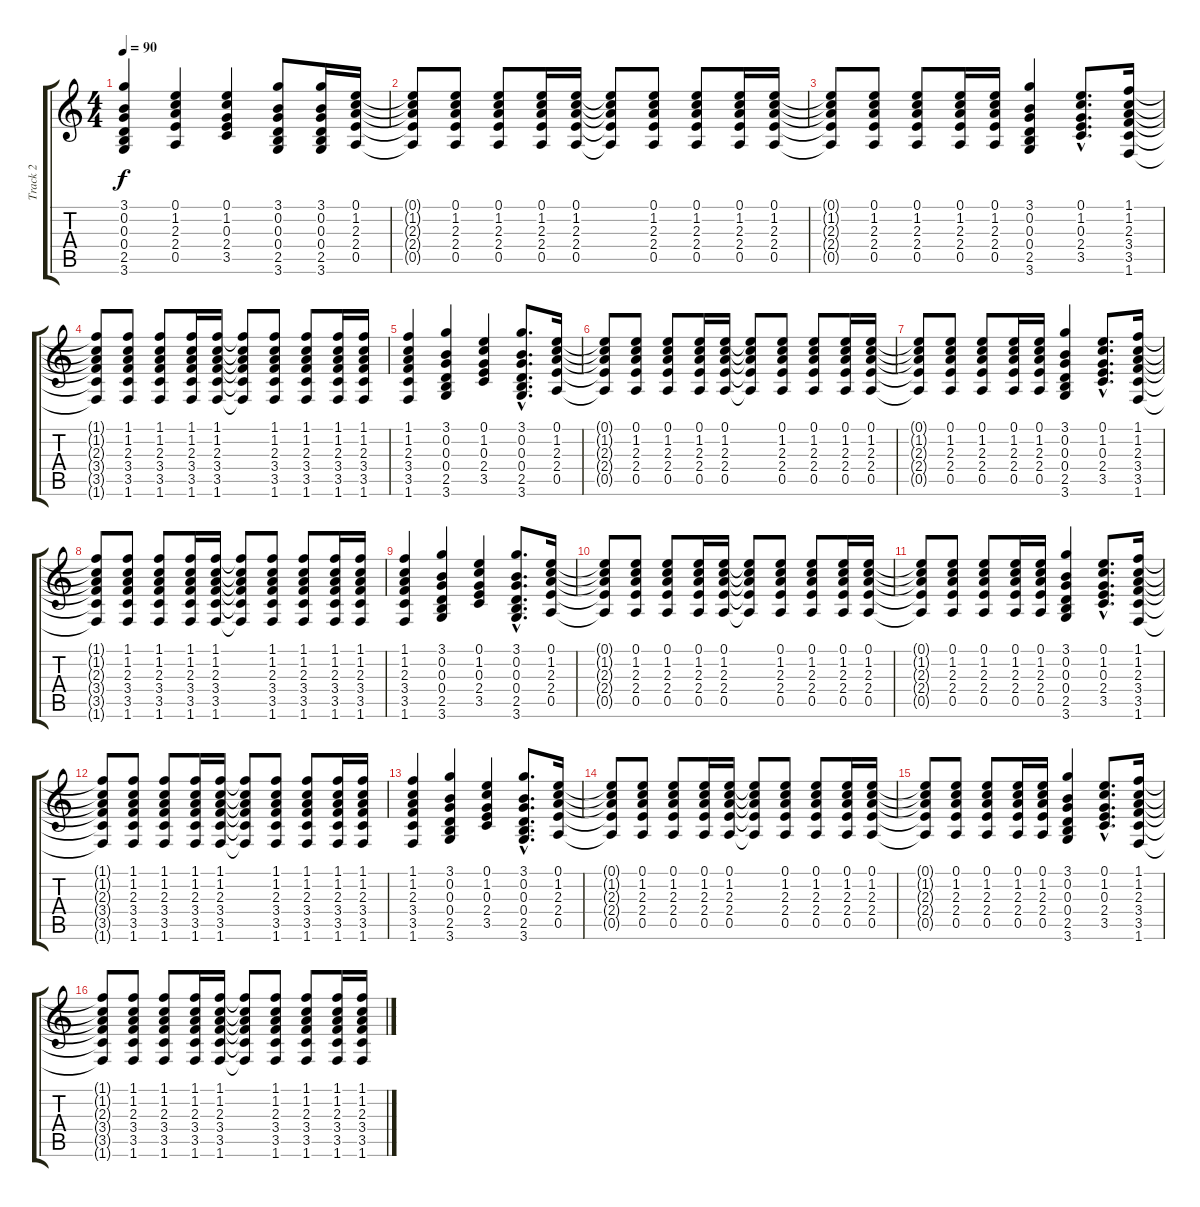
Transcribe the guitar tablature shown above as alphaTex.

\track ("Track 2" "Track 2") {instrument acousticguitarsteel}
\staff {score tabs}
\tuning (E4 B3 G3 D3 A2 E2) {hide}
\ts (4 4)
\tempo 90
\clef g2
\ks c
(3.1 0.2 0.3 0.4 2.5 3.6).4{dy f instrument acousticguitarsteel} (0.1 1.2 2.3 2.4 0.5).4 (0.1 1.2 0.3 2.4 3.5).4 (3.1 0.2 0.3 0.4 2.5 3.6).8 (3.1 0.2 0.3 0.4 2.5 3.6).16 (0.1 1.2 2.3 2.4 0.5).16 |
(0.1{t} 1.2{t} 2.3{t} 2.4{t} 0.5{t}).8 (0.1 1.2 2.3 2.4 0.5).8 (0.1 1.2 2.3 2.4 0.5).8 (0.1 1.2 2.3 2.4 0.5).16 (0.1 1.2 2.3 2.4 0.5).16 (0.1{t} 1.2{t} 2.3{t} 2.4{t} 0.5{t}).8 (0.1 1.2 2.3 2.4 0.5).8 (0.1 1.2 2.3 2.4 0.5).8 (0.1 1.2 2.3 2.4 0.5).16 (0.1 1.2 2.3 2.4 0.5).16 |
(0.1{t} 1.2{t} 2.3{t} 2.4{t} 0.5{t}).8 (0.1 1.2 2.3 2.4 0.5).8 (0.1 1.2 2.3 2.4 0.5).8 (0.1 1.2 2.3 2.4 0.5).16 (0.1 1.2 2.3 2.4 0.5).16 (3.1 0.2 0.3 0.4 2.5 3.6).4 (0.1{hac} 1.2{hac} 0.3{hac} 2.4{hac} 3.5{hac}).8{d} (1.1 1.2 2.3 3.4 3.5 1.6).16 |
(1.1{t} 1.2{t} 2.3{t} 3.4{t} 3.5{t} 1.6{t}).8 (1.1 1.2 2.3 3.4 3.5 1.6).8 (1.1 1.2 2.3 3.4 3.5 1.6).8 (1.1 1.2 2.3 3.4 3.5 1.6).16 (1.1 1.2 2.3 3.4 3.5 1.6).16 (1.1{t} 1.2{t} 2.3{t} 3.4{t} 3.5{t} 1.6{t}).8 (1.1 1.2 2.3 3.4 3.5 1.6).8 (1.1 1.2 2.3 3.4 3.5 1.6).8 (1.1 1.2 2.3 3.4 3.5 1.6).16 (1.1 1.2 2.3 3.4 3.5 1.6).16 |
(1.1 1.2 2.3 3.4 3.5 1.6).4 (3.1 0.2 0.3 0.4 2.5 3.6).4 (0.1 1.2 0.3 2.4 3.5).4 (3.1{hac} 0.2{hac} 0.3{hac} 0.4{hac} 2.5{hac} 3.6{hac}).8{d} (0.1 1.2 2.3 2.4 0.5).16 |
(0.1{t} 1.2{t} 2.3{t} 2.4{t} 0.5{t}).8 (0.1 1.2 2.3 2.4 0.5).8 (0.1 1.2 2.3 2.4 0.5).8 (0.1 1.2 2.3 2.4 0.5).16 (0.1 1.2 2.3 2.4 0.5).16 (0.1{t} 1.2{t} 2.3{t} 2.4{t} 0.5{t}).8 (0.1 1.2 2.3 2.4 0.5).8 (0.1 1.2 2.3 2.4 0.5).8 (0.1 1.2 2.3 2.4 0.5).16 (0.1 1.2 2.3 2.4 0.5).16 |
(0.1{t} 1.2{t} 2.3{t} 2.4{t} 0.5{t}).8 (0.1 1.2 2.3 2.4 0.5).8 (0.1 1.2 2.3 2.4 0.5).8 (0.1 1.2 2.3 2.4 0.5).16 (0.1 1.2 2.3 2.4 0.5).16 (3.1 0.2 0.3 0.4 2.5 3.6).4 (0.1{hac} 1.2{hac} 0.3{hac} 2.4{hac} 3.5{hac}).8{d} (1.1 1.2 2.3 3.4 3.5 1.6).16 |
(1.1{t} 1.2{t} 2.3{t} 3.4{t} 3.5{t} 1.6{t}).8 (1.1 1.2 2.3 3.4 3.5 1.6).8 (1.1 1.2 2.3 3.4 3.5 1.6).8 (1.1 1.2 2.3 3.4 3.5 1.6).16 (1.1 1.2 2.3 3.4 3.5 1.6).16 (1.1{t} 1.2{t} 2.3{t} 3.4{t} 3.5{t} 1.6{t}).8 (1.1 1.2 2.3 3.4 3.5 1.6).8 (1.1 1.2 2.3 3.4 3.5 1.6).8 (1.1 1.2 2.3 3.4 3.5 1.6).16 (1.1 1.2 2.3 3.4 3.5 1.6).16 |
(1.1 1.2 2.3 3.4 3.5 1.6).4 (3.1 0.2 0.3 0.4 2.5 3.6).4 (0.1 1.2 0.3 2.4 3.5).4 (3.1{hac} 0.2{hac} 0.3{hac} 0.4{hac} 2.5{hac} 3.6{hac}).8{d} (0.1 1.2 2.3 2.4 0.5).16 |
(0.1{t} 1.2{t} 2.3{t} 2.4{t} 0.5{t}).8 (0.1 1.2 2.3 2.4 0.5).8 (0.1 1.2 2.3 2.4 0.5).8 (0.1 1.2 2.3 2.4 0.5).16 (0.1 1.2 2.3 2.4 0.5).16 (0.1{t} 1.2{t} 2.3{t} 2.4{t} 0.5{t}).8 (0.1 1.2 2.3 2.4 0.5).8 (0.1 1.2 2.3 2.4 0.5).8 (0.1 1.2 2.3 2.4 0.5).16 (0.1 1.2 2.3 2.4 0.5).16 |
(0.1{t} 1.2{t} 2.3{t} 2.4{t} 0.5{t}).8 (0.1 1.2 2.3 2.4 0.5).8 (0.1 1.2 2.3 2.4 0.5).8 (0.1 1.2 2.3 2.4 0.5).16 (0.1 1.2 2.3 2.4 0.5).16 (3.1 0.2 0.3 0.4 2.5 3.6).4 (0.1{hac} 1.2{hac} 0.3{hac} 2.4{hac} 3.5{hac}).8{d} (1.1 1.2 2.3 3.4 3.5 1.6).16 |
(1.1{t} 1.2{t} 2.3{t} 3.4{t} 3.5{t} 1.6{t}).8 (1.1 1.2 2.3 3.4 3.5 1.6).8 (1.1 1.2 2.3 3.4 3.5 1.6).8 (1.1 1.2 2.3 3.4 3.5 1.6).16 (1.1 1.2 2.3 3.4 3.5 1.6).16 (1.1{t} 1.2{t} 2.3{t} 3.4{t} 3.5{t} 1.6{t}).8 (1.1 1.2 2.3 3.4 3.5 1.6).8 (1.1 1.2 2.3 3.4 3.5 1.6).8 (1.1 1.2 2.3 3.4 3.5 1.6).16 (1.1 1.2 2.3 3.4 3.5 1.6).16 |
(1.1 1.2 2.3 3.4 3.5 1.6).4 (3.1 0.2 0.3 0.4 2.5 3.6).4 (0.1 1.2 0.3 2.4 3.5).4 (3.1{hac} 0.2{hac} 0.3{hac} 0.4{hac} 2.5{hac} 3.6{hac}).8{d} (0.1 1.2 2.3 2.4 0.5).16 |
(0.1{t} 1.2{t} 2.3{t} 2.4{t} 0.5{t}).8 (0.1 1.2 2.3 2.4 0.5).8 (0.1 1.2 2.3 2.4 0.5).8 (0.1 1.2 2.3 2.4 0.5).16 (0.1 1.2 2.3 2.4 0.5).16 (0.1{t} 1.2{t} 2.3{t} 2.4{t} 0.5{t}).8 (0.1 1.2 2.3 2.4 0.5).8 (0.1 1.2 2.3 2.4 0.5).8 (0.1 1.2 2.3 2.4 0.5).16 (0.1 1.2 2.3 2.4 0.5).16 |
(0.1{t} 1.2{t} 2.3{t} 2.4{t} 0.5{t}).8 (0.1 1.2 2.3 2.4 0.5).8 (0.1 1.2 2.3 2.4 0.5).8 (0.1 1.2 2.3 2.4 0.5).16 (0.1 1.2 2.3 2.4 0.5).16 (3.1 0.2 0.3 0.4 2.5 3.6).4 (0.1{hac} 1.2{hac} 0.3{hac} 2.4{hac} 3.5{hac}).8{d} (1.1 1.2 2.3 3.4 3.5 1.6).16 |
(1.1{t} 1.2{t} 2.3{t} 3.4{t} 3.5{t} 1.6{t}).8 (1.1 1.2 2.3 3.4 3.5 1.6).8 (1.1 1.2 2.3 3.4 3.5 1.6).8 (1.1 1.2 2.3 3.4 3.5 1.6).16 (1.1 1.2 2.3 3.4 3.5 1.6).16 (1.1{t} 1.2{t} 2.3{t} 3.4{t} 3.5{t} 1.6{t}).8 (1.1 1.2 2.3 3.4 3.5 1.6).8 (1.1 1.2 2.3 3.4 3.5 1.6).8 (1.1 1.2 2.3 3.4 3.5 1.6).16 (1.1 1.2 2.3 3.4 3.5 1.6).16
